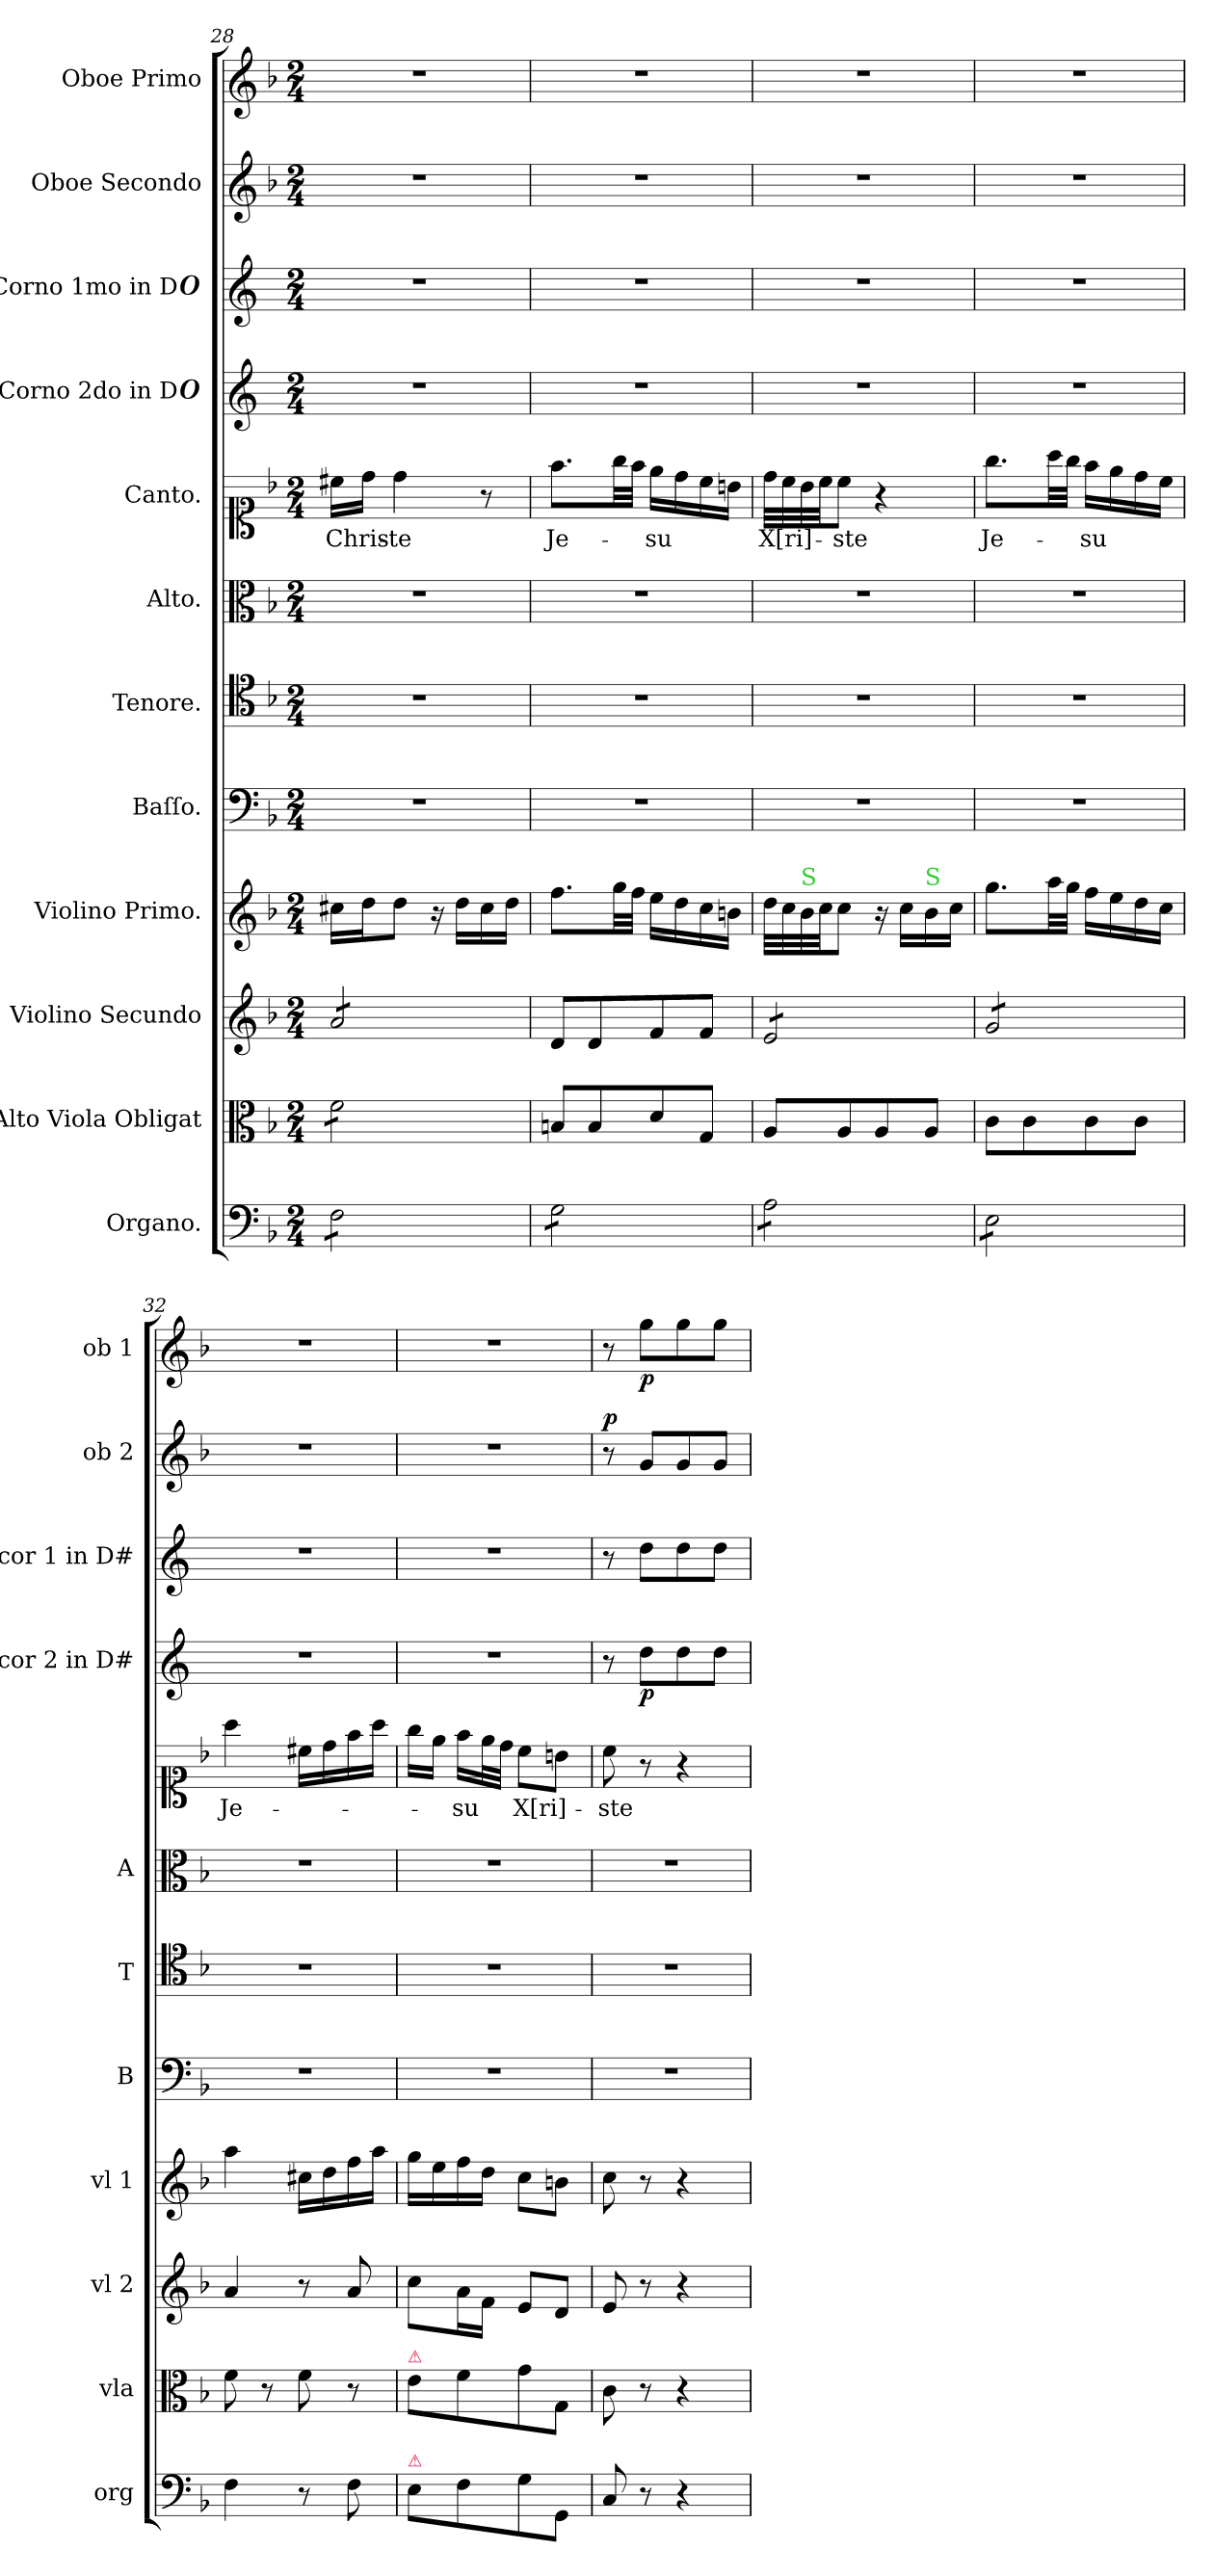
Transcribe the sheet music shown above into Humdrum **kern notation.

**kern	**kern	**kern	**kern	**kern	**kern	**kern	**kern	**text	**kern	**dynam	**kern	**dynam	**kern	**dynam	**kern	**dynam
*part12	*part11	*part10	*part9	*part8	*part7	*part6	*part5	*part5	*part4	*part4	*part3	*part3	*part2	*part2	*part1	*part1
*staff12	*staff11	*staff10	*staff9	*staff8	*staff7	*staff6	*staff5	*staff5	*staff4	*staff4	*staff3	*staff3	*staff2	*staff2	*staff1	*staff1
*I"Organo.	*I"Alto Viola Obligat	*I"Violino Secundo	*I"Violino Primo.	*I"Baſſo.	*I"Tenore.	*I"Alto.	*I"Canto.	*	*I"Corno 2do in D#	*	*I"Corno 1mo in D#	*	*I"Oboe Secondo	*	*I"Oboe Primo	*
*I'org	*I'vla	*I'vl 2	*I'vl 1	*I'B	*I'T	*I'A	*	*	*I'cor 2 in D#	*	*I'cor 1 in D#	*	*I'ob 2	*	*I'ob 1	*
*clefF4	*clefC3	*clefG2	*clefG2	*clefF4	*clefC4	*clefC3	*clefC1	*	*clefG2	*	*clefG2	*	*clefG2	*	*clefG2	*
*	*	*	*	*	*	*	*	*	*ITrd4c7	*	*ITrd4c7	*	*	*	*	*
*k[b-]	*k[b-]	*k[b-]	*k[b-]	*k[b-]	*k[b-]	*k[b-]	*k[b-]	*	*k[b-]	*	*k[b-]	*	*k[b-]	*	*k[b-]	*
*F:	*F:	*F:	*F:	*F:	*F:	*F:	*F:	*	*F:	*	*F:	*	*F:	*	*F:	*
*M2/4	*M2/4	*M2/4	*M2/4	*M2/4	*M2/4	*M2/4	*M2/4	*	*M2/4	*	*M2/4	*	*M2/4	*	*M2/4	*
=28	=28	=28	=28	=28	=28	=28	=28	=28	=28	=28	=28	=28	=28	=28	=28	=28
*tremolo	*	*	*	*	*	*	*	*	*	*	*	*	*	*	*	*
*	*tremolo	*	*	*	*	*	*	*	*	*	*	*	*	*	*	*
*	*	*tremolo	*	*	*	*	*	*	*	*	*	*	*	*	*	*
8F\L	8f\L	8a/L	16cc#X\LL	2r	2r	2r	16cc#X\LL	Chris-	2r	.	2r	.	2r	.	2r	.
.	.	.	16dd\J	.	.	.	16dd\JJ	.	.	.	.	.	.	.	.	.
8F\	8f\	8a/	8dd\J	.	.	.	4dd\	-te	.	.	.	.	.	.	.	.
8F\	8f\	8a/	16r	.	.	.	.	.	.	.	.	.	.	.	.	.
.	.	.	16dd\LL	.	.	.	.	.	.	.	.	.	.	.	.	.
8F\J	8f\J	8a/J	16cc#\	.	.	.	8r	.	.	.	.	.	.	.	.	.
*	*	*Xtremolo	*	*	*	*	*	*	*	*	*	*	*	*	*	*
*	*Xtremolo	*	*	*	*	*	*	*	*	*	*	*	*	*	*	*
.	.	.	16dd\JJ	.	.	.	.	.	.	.	.	.	.	.	.	.
=29	=29	=29	=29	=29	=29	=29	=29	=29	=29	=29	=29	=29	=29	=29	=29	=29
8G\L	8Bn/L	8d/L	8.ff\L	2r	2r	2r	8.ff\L	Je-	2r	.	2r	.	2r	.	2r	.
8G\	8B/	8d/	.	.	.	.	.	.	.	.	.	.	.	.	.	.
.	.	.	32gg\LL	.	.	.	32gg\LL	.	.	.	.	.	.	.	.	.
.	.	.	32ff\JJJ	.	.	.	32ff\JJJ	.	.	.	.	.	.	.	.	.
8G\	8d/	8f/	16ee\LL	.	.	.	16ee\LL	-su	.	.	.	.	.	.	.	.
.	.	.	16dd\	.	.	.	16dd\	.	.	.	.	.	.	.	.	.
8G\J	8G/J	8f/J	16cc\	.	.	.	16cc\	.	.	.	.	.	.	.	.	.
.	.	.	16bn\JJ	.	.	.	16bn\JJ	.	.	.	.	.	.	.	.	.
=30	=30	=30	=30	=30	=30	=30	=30	=30	=30	=30	=30	=30	=30	=30	=30	=30
*	*	*tremolo	*	*	*	*	*	*	*	*	*	*	*	*	*	*
8A\L	8A/L	8e/L	32dd\LLL	2r	2r	2r	32dd\LLL	X[ri]-	2r	.	2r	.	2r	.	2r	.
.	.	.	32cc\	.	.	.	32cc\	.	.	.	.	.	.	.	.	.
!	!	!	!LO:TX:a:color=limegreen:t=S	!	!	!	!	!	!	!	!	!	!	!	!	!
.	.	.	32b-\	.	.	.	32b-\	.	.	.	.	.	.	.	.	.
.	.	.	32cc\JJ	.	.	.	32cc\JJ	.	.	.	.	.	.	.	.	.
8A\	8A/	8e/	8cc\J	.	.	.	8cc\J	-ste	.	.	.	.	.	.	.	.
8A\	8A/	8e/	16r	.	.	.	4r	.	.	.	.	.	.	.	.	.
.	.	.	16cc\LL	.	.	.	.	.	.	.	.	.	.	.	.	.
!	!	!	!LO:TX:a:color=limegreen:t=S	!	!	!	!	!	!	!	!	!	!	!	!	!
8A\J	8A/J	8e/J	16b-\	.	.	.	.	.	.	.	.	.	.	.	.	.
.	.	.	16cc\JJ	.	.	.	.	.	.	.	.	.	.	.	.	.
=31	=31	=31	=31	=31	=31	=31	=31	=31	=31	=31	=31	=31	=31	=31	=31	=31
8E\L	8c\L	8g/L	8.gg\L	2r	2r	2r	8.gg\L	Je-	2r	.	2r	.	2r	.	2r	.
8E\	8c\	8g/	.	.	.	.	.	.	.	.	.	.	.	.	.	.
.	.	.	32aa\LL	.	.	.	32aa\LL	.	.	.	.	.	.	.	.	.
.	.	.	32gg\JJJ	.	.	.	32gg\JJJ	.	.	.	.	.	.	.	.	.
8E\	8c\	8g/	16ff\LL	.	.	.	16ff\LL	-su	.	.	.	.	.	.	.	.
.	.	.	16ee\	.	.	.	16ee\	.	.	.	.	.	.	.	.	.
8E\J	8c\J	8g/J	16dd\	.	.	.	16dd\	.	.	.	.	.	.	.	.	.
*	*	*Xtremolo	*	*	*	*	*	*	*	*	*	*	*	*	*	*
*Xtremolo	*	*	*	*	*	*	*	*	*	*	*	*	*	*	*	*
.	.	.	16cc\JJ	.	.	.	16cc\JJ	.	.	.	.	.	.	.	.	.
=32	=32	=32	=32	=32	=32	=32	=32	=32	=32	=32	=32	=32	=32	=32	=32	=32
4F\	8f\	4a/	4aa\	2r	2r	2r	4aa\	Je-	2r	.	2r	.	2r	.	2r	.
.	8r	.	.	.	.	.	.	.	.	.	.	.	.	.	.	.
8r	8f\	8r	16cc#X\LL	.	.	.	16cc#X\LL	.	.	.	.	.	.	.	.	.
.	.	.	16dd\	.	.	.	16dd\	.	.	.	.	.	.	.	.	.
8F\	8r	8a/	16ff\	.	.	.	16ff\	.	.	.	.	.	.	.	.	.
.	.	.	16aa\JJ	.	.	.	16aa\JJ	.	.	.	.	.	.	.	.	.
=33	=33	=33	=33	=33	=33	=33	=33	=33	=33	=33	=33	=33	=33	=33	=33	=33
!	!LO:TX:a:color=crimson:t=⚠	!	!	!	!	!	!	!	!	!	!	!	!	!	!	!
!LO:TX:a:color=crimson:t=⚠	!	!	!	!	!	!	!	!	!	!	!	!	!	!	!	!
8E\L	8e\L	8cc\L	16gg\LL	2r	2r	2r	16gg\LL	.	2r	.	2r	.	2r	.	2r	.
.	.	.	16ee\	.	.	.	16ee\JJ	.	.	.	.	.	.	.	.	.
8F\	8f\	16a\L	16ff\	.	.	.	16ff\LL	-su	.	.	.	.	.	.	.	.
.	.	16f\JJ	16dd\JJ	.	.	.	32ee\L	.	.	.	.	.	.	.	.	.
.	.	.	.	.	.	.	32dd\JJJ	.	.	.	.	.	.	.	.	.
8G\	8g\	8e/L	8cc\L	.	.	.	8cc\L	X[ri]-	.	.	.	.	.	.	.	.
8GG/J	8G/J	8d/J	8bn\J	.	.	.	8bn\J	.	.	.	.	.	.	.	.	.
=34	=34	=34	=34	=34	=34	=34	=34	=34	=34	=34	=34	=34	=34	=34	=34	=34
!	!	!	!	!	!	!	!	!	!	!	!	!LO:DY:a	!	!LO:DY:a	!	!
8C/	8c\	8e/	8cc\	2r	2r	2r	8cc\	-ste	8r	.	8r	p&colon;	8r	p.	8r	.
8r	8r	8r	8r	.	.	.	8r	.	8g\L	p	8g\L	.	8g/L	.	8gg\L	p
4r	4r	4r	4r	.	.	.	4r	.	8g\	.	8g\	.	8g/	.	8gg\	.
.	.	.	.	.	.	.	.	.	8g\J	.	8g\J	.	8g/J	.	8gg\J	.
=	=	=	=	=	=	=	=	=	=	=	=	=	=	=	=	=
*-	*-	*-	*-	*-	*-	*-	*-	*-	*-	*-	*-	*-	*-	*-	*-	*-
